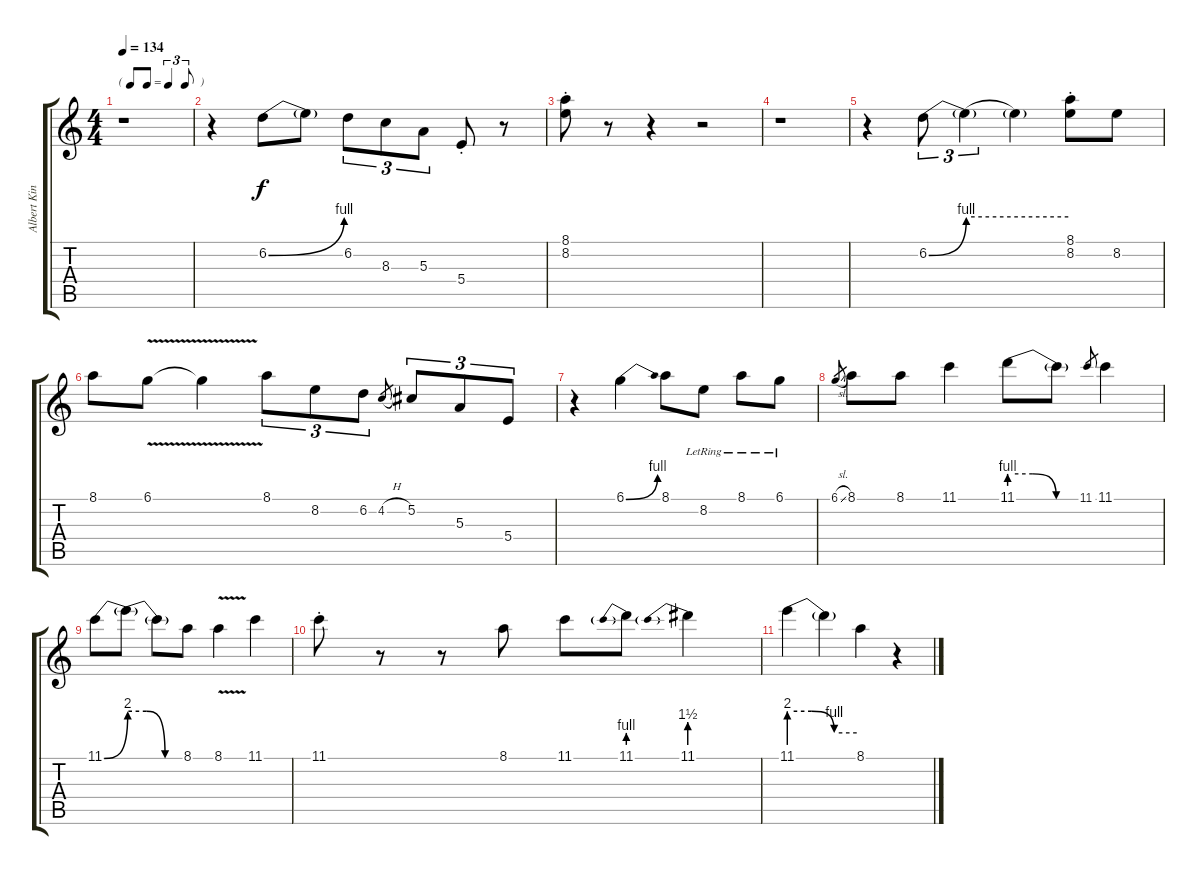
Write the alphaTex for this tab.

\track ("Albert King - Electric Guitar (Tuning: B" "Albert Kin") {instrument overdrivenguitar}
\staff {score tabs}
\tuning (Db4 Ab3 E3 B2 E2 B1) {hide}
\ts (4 4)
\tf triplet8th
\tempo 134
\clef g2
\ks c
r.1{dy f} |
r.4 6.2{be (bend 0 0 60 4)}.8 6.2{t}.8 6.2.8{tu (3 2)} 8.3.8{tu (3 2)} 5.3.8{tu (3 2)} 5.4{st}.8 r.8 |
(8.1{st} 8.2{st}).8 r.8 r.4 r.2 |
r.1 |
r.4 6.2{be (bend 0 0 60 4)}.8{tu (3 2)} 6.2{be (hold 0 4 60 4) t}.4{tu (3 2)} 6.2{t}.4 (8.1{st} 8.2{st}).8 8.2.8 |
8.1.8 6.1{v}.8 6.1{v t}.4 8.1.8{tu (3 2)} 8.2.8{tu (3 2)} 6.2.8{tu (3 2)} 4.2{h}.8{gr} 5.2.8{tu (3 2)} 5.3.8{tu (3 2)} 5.4.8{tu (3 2)} |
r.4 6.1{be (bend 0 0 60 4)}.4 8.1.8 8.2{lr}.8 8.1{lr}.8 6.1{lr}.8 |
6.1{sl}.8{gr} 8.1.8 8.1.8 11.1.4 11.1{be (custom 0 4 20 4 40 0 60 0)}.8 11.1{t}.8 11.1.8{gr} 11.1.4 |
11.1{be (bend 0 0 60 8)}.8 11.1{be (custom 0 8 20 8 40 0 60 0) t}.8 11.1{t}.8 8.1.8 8.1{v}.4 11.1.4 |
11.1{st}.8 r.8 r.8 8.1.8 11.1.8 11.1{be (prebend 0 4 60 4)}.8 11.1{be (prebend 0 6 60 6)}.4 |
11.1{be (custom 0 8 20 8 40 4 60 4)}.4 11.1{t}.4 8.1.4 r.4
